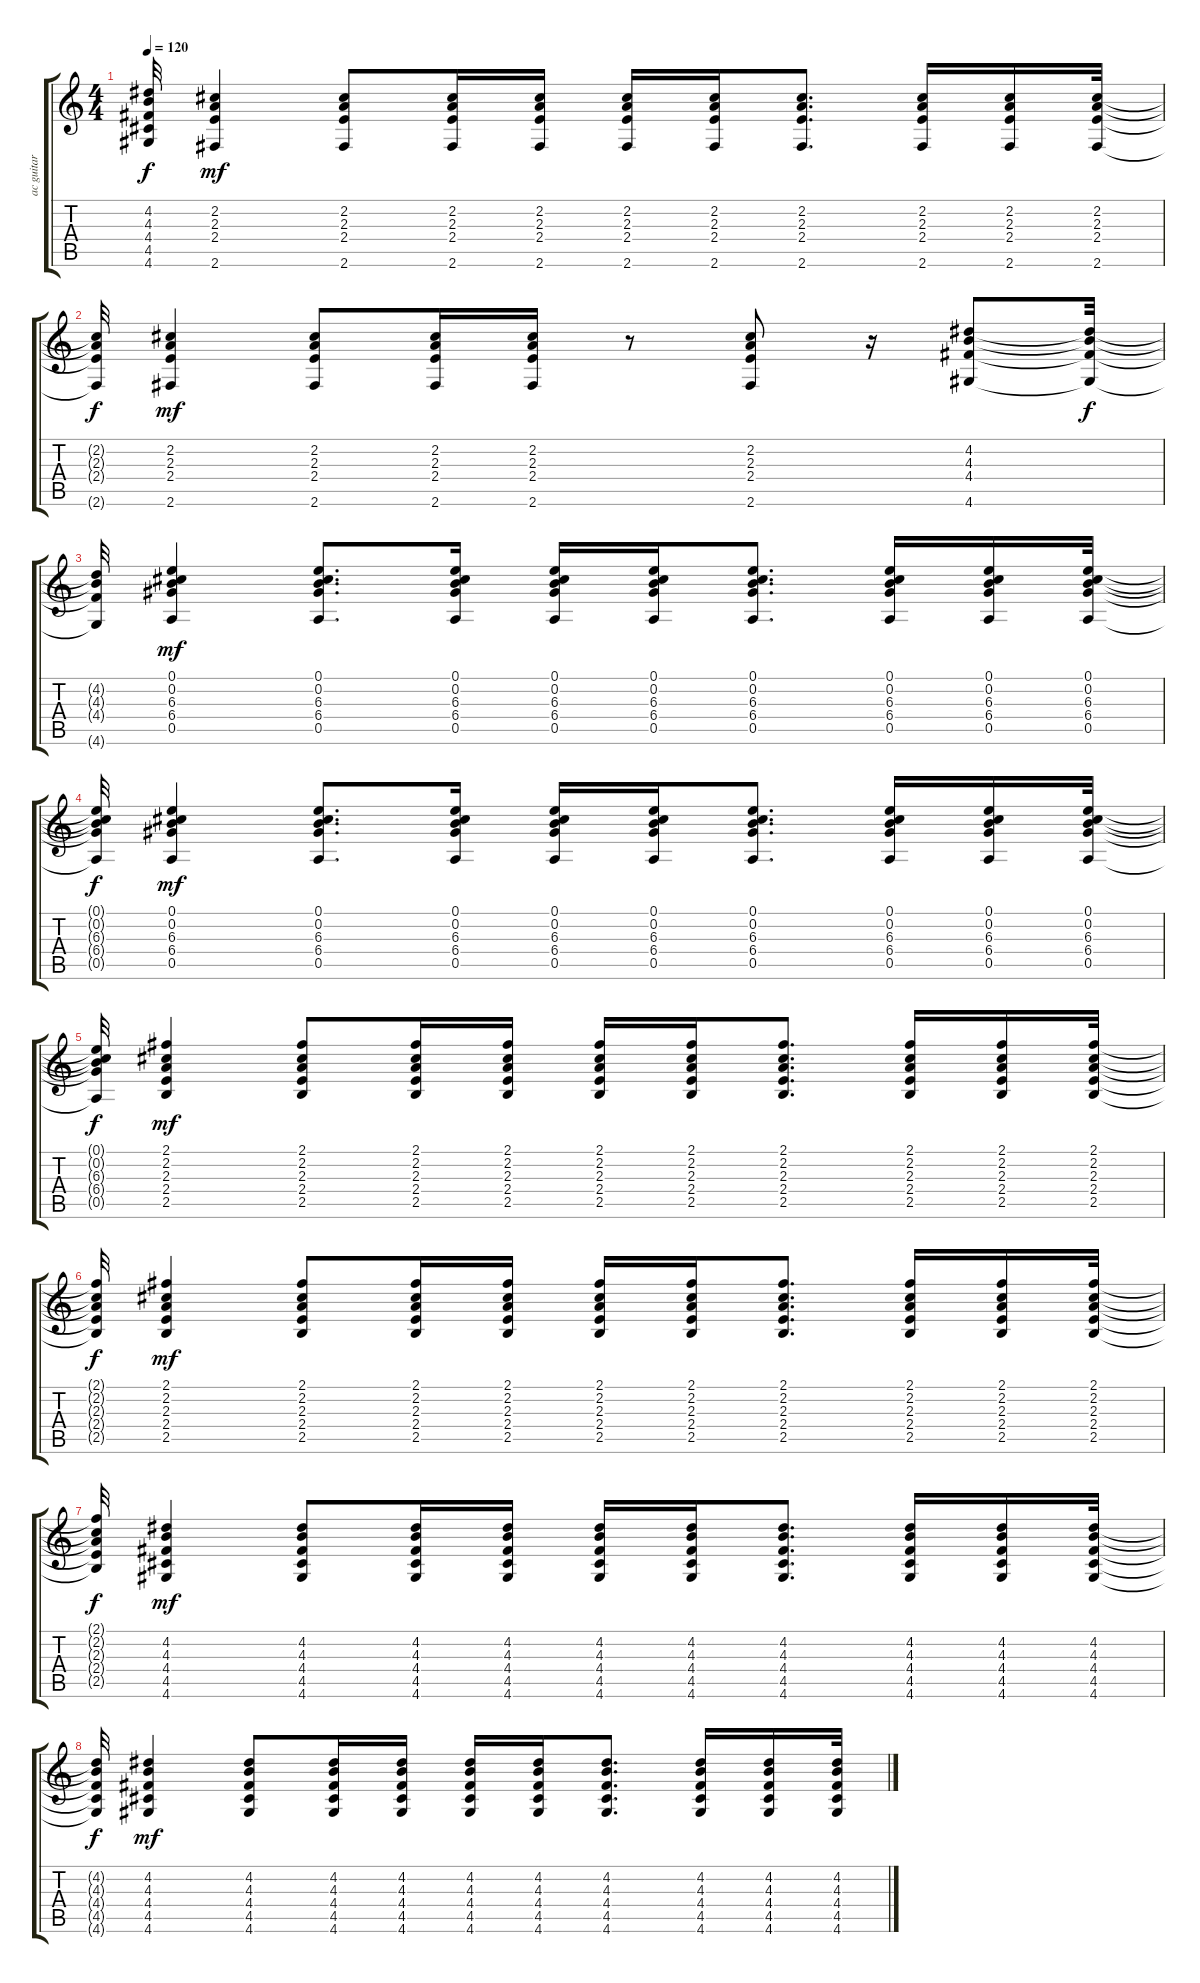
\track ("ac guitar" "ac guitar") {instrument acousticguitarsteel}
\staff {score tabs}
\tuning (E4 B3 G3 D3 A2 E2) {hide}
\ts (4 4)
\tempo 120
\clef g2
\ks c
(4.2{t} 4.3{t} 4.4{t} 4.5{t} 4.6{t}).32{dy f} (2.2 2.3 2.4 2.6).4{dy mf} (2.2 2.3 2.4 2.6).8 (2.2 2.3 2.4 2.6).16 (2.2 2.3 2.4 2.6).16 (2.2 2.3 2.4 2.6).16 (2.2 2.3 2.4 2.6).16 (2.2 2.3 2.4 2.6).8{d} (2.2 2.3 2.4 2.6).16 (2.2 2.3 2.4 2.6).16 (2.2 2.3 2.4 2.6).32 |
(2.2{t} 2.3{t} 2.4{t} 2.6{t}).32{dy f} (2.2 2.3 2.4 2.6).4{dy mf} (2.2 2.3 2.4 2.6).8 (2.2 2.3 2.4 2.6).16 (2.2 2.3 2.4 2.6).16 r.8 (2.2 2.3 2.4 2.6).8 r.16 (4.2 4.3 4.4 4.6).8 (4.2{t} 4.3{t} 4.4{t} 4.6{t}).32{dy f} |
(4.2{t} 4.3{t} 4.4{t} 4.6{t}).32 (0.1 0.2 6.3 6.4 0.5).4{dy mf} (0.1 0.2 6.3 6.4 0.5).8{d} (0.1 0.2 6.3 6.4 0.5).16 (0.1 0.2 6.3 6.4 0.5).16 (0.1 0.2 6.3 6.4 0.5).16 (0.1 0.2 6.3 6.4 0.5).8{d} (0.1 0.2 6.3 6.4 0.5).16 (0.1 0.2 6.3 6.4 0.5).16 (0.1 0.2 6.3 6.4 0.5).32 |
(0.1{t} 0.2{t} 6.3{t} 6.4{t} 0.5{t}).32{dy f} (0.1 0.2 6.3 6.4 0.5).4{dy mf} (0.1 0.2 6.3 6.4 0.5).8{d} (0.1 0.2 6.3 6.4 0.5).16 (0.1 0.2 6.3 6.4 0.5).16 (0.1 0.2 6.3 6.4 0.5).16 (0.1 0.2 6.3 6.4 0.5).8{d} (0.1 0.2 6.3 6.4 0.5).16 (0.1 0.2 6.3 6.4 0.5).16 (0.1 0.2 6.3 6.4 0.5).32 |
(0.1{t} 0.2{t} 6.3{t} 6.4{t} 0.5{t}).32{dy f} (2.1 2.2 2.3 2.4 2.5).4{dy mf} (2.1 2.2 2.3 2.4 2.5).8 (2.1 2.2 2.3 2.4 2.5).16 (2.1 2.2 2.3 2.4 2.5).16 (2.1 2.2 2.3 2.4 2.5).16 (2.1 2.2 2.3 2.4 2.5).16 (2.1 2.2 2.3 2.4 2.5).8{d} (2.1 2.2 2.3 2.4 2.5).16 (2.1 2.2 2.3 2.4 2.5).16 (2.1 2.2 2.3 2.4 2.5).32 |
(2.1{t} 2.2{t} 2.3{t} 2.4{t} 2.5{t}).32{dy f} (2.1 2.2 2.3 2.4 2.5).4{dy mf} (2.1 2.2 2.3 2.4 2.5).8 (2.1 2.2 2.3 2.4 2.5).16 (2.1 2.2 2.3 2.4 2.5).16 (2.1 2.2 2.3 2.4 2.5).16 (2.1 2.2 2.3 2.4 2.5).16 (2.1 2.2 2.3 2.4 2.5).8{d} (2.1 2.2 2.3 2.4 2.5).16 (2.1 2.2 2.3 2.4 2.5).16 (2.1 2.2 2.3 2.4 2.5).32 |
(2.1{t} 2.2{t} 2.3{t} 2.4{t} 2.5{t}).32{dy f} (4.2 4.3 4.4 4.5 4.6).4{dy mf} (4.2 4.3 4.4 4.5 4.6).8 (4.2 4.3 4.4 4.5 4.6).16 (4.2 4.3 4.4 4.5 4.6).16 (4.2 4.3 4.4 4.5 4.6).16 (4.2 4.3 4.4 4.5 4.6).16 (4.2 4.3 4.4 4.5 4.6).8{d} (4.2 4.3 4.4 4.5 4.6).16 (4.2 4.3 4.4 4.5 4.6).16 (4.2 4.3 4.4 4.5 4.6).32 |
(4.2{t} 4.3{t} 4.4{t} 4.5{t} 4.6{t}).32{dy f} (4.2 4.3 4.4 4.5 4.6).4{dy mf} (4.2 4.3 4.4 4.5 4.6).8 (4.2 4.3 4.4 4.5 4.6).16 (4.2 4.3 4.4 4.5 4.6).16 (4.2 4.3 4.4 4.5 4.6).16 (4.2 4.3 4.4 4.5 4.6).16 (4.2 4.3 4.4 4.5 4.6).8{d} (4.2 4.3 4.4 4.5 4.6).16 (4.2 4.3 4.4 4.5 4.6).16 (4.2 4.3 4.4 4.5 4.6).32
